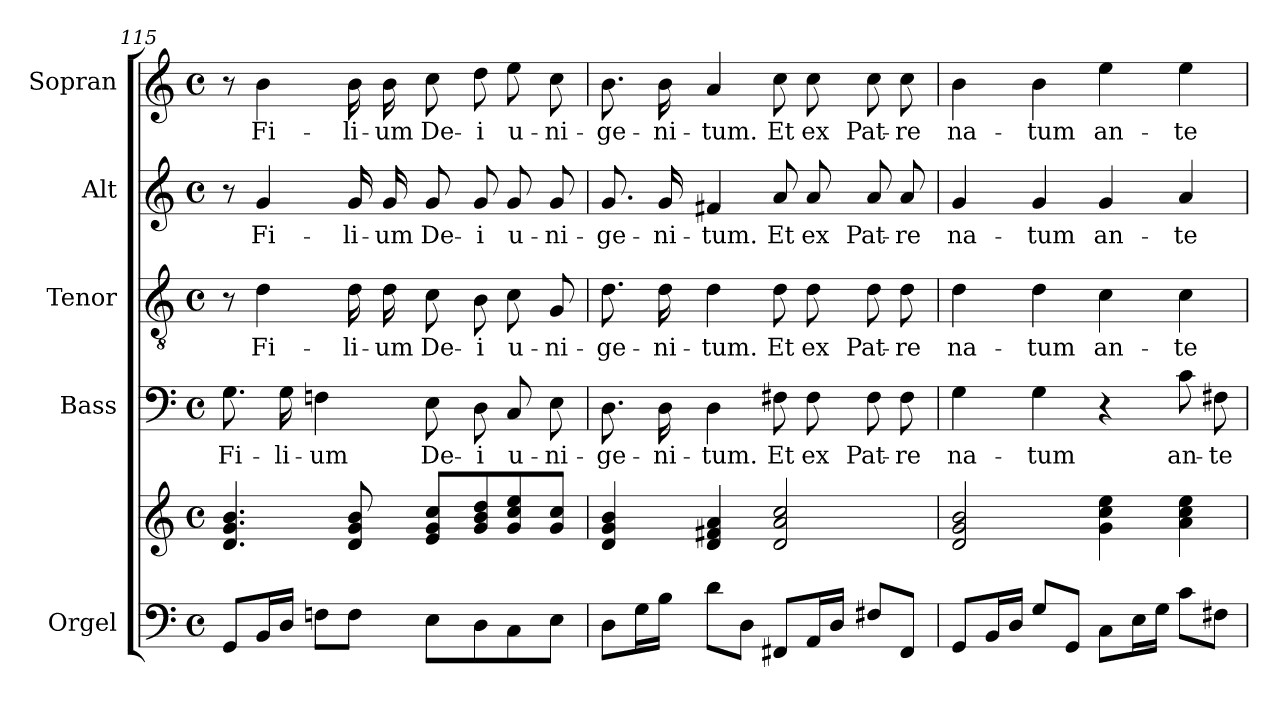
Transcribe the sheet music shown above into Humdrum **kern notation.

**kern	**kern	**kern	**text	**kern	**text	**kern	**text	**kern	**text
*part5	*part5	*part4	*part4	*part3	*part3	*part2	*part2	*part1	*part1
*staff6	*staff5	*staff4	*staff4	*staff3	*staff3	*staff2	*staff2	*staff1	*staff1
*I"Orgel	*	*I"Bass	*	*I"Tenor	*	*I"Alt	*	*I"Sopran	*
*	*	*I'B.	*	*I'T.	*	*I'A.	*	*I'S.	*
*clefF4	*clefG2	*clefF4	*	*clefGv2	*	*clefG2	*	*clefG2	*
*k[]	*k[]	*k[]	*	*k[]	*	*k[]	*	*k[]	*
*C:	*C:	*C:	*	*C:	*	*C:	*	*C:	*
*M4/4	*M4/4	*M4/4	*	*M4/4	*	*M4/4	*	*M4/4	*
*met(c)	*met(c)	*met(c)	*	*met(c)	*	*met(c)	*	*met(c)	*
=115	=115	=115	=115	=115	=115	=115	=115	=115	=115
!	!	!	!LO:LY:b	!	!	!	!	!	!
8GG/L	4.d/ 4.g/ 4.b/	8.G\	Fi-	8r	.	8r	.	8r	.
!	!	!	!	!	!LO:LY:b	!	!LO:LY:b	!	!LO:LY:b
16BB/L	.	.	.	4d\	Fi-	4g/	Fi-	4b\	Fi-
!	!	!	!LO:LY:b	!	!	!	!	!	!
16D/JJ	.	16G\	-li-	.	.	.	.	.	.
!	!	!	!LO:LY:b	!	!	!	!	!	!
8Fn\L	.	4Fn\	-um	.	.	.	.	.	.
!	!	!	!	!	!LO:LY:b	!	!LO:LY:b	!	!LO:LY:b
8F\J	8d/ 8g/ 8b/	.	.	16d\	-li-	16g/	-li-	16b\	-li-
!	!	!	!	!	!LO:LY:b	!	!LO:LY:b	!	!LO:LY:b
.	.	.	.	16d\	-um	16g/	-um	16b\	-um
!	!	!	!LO:LY:b	!	!LO:LY:b	!	!LO:LY:b	!	!LO:LY:b
8E\L	8e/ 8g/ 8cc/L	8E\	De-	8c\	De-	8g/	De-	8cc\	De-
!	!	!	!LO:LY:b	!	!LO:LY:b	!	!LO:LY:b	!	!LO:LY:b
8D\	8g/ 8b/ 8dd/	8D\	-i	8B\	-i	8g/	-i	8dd\	-i
!	!	!	!LO:LY:b	!	!LO:LY:b	!	!LO:LY:b	!	!LO:LY:b
8C\	8g/ 8cc/ 8ee/	8C/	u-	8c\	u-	8g/	u-	8ee\	u-
!	!	!	!LO:LY:b	!	!LO:LY:b	!	!LO:LY:b	!	!LO:LY:b
8E\J	8g/ 8cc/J	8E\	-ni-	8G/	-ni-	8g/	-ni-	8cc\	-ni-
!!LO:LB:g=z
=116	=116	=116	=116	=116	=116	=116	=116	=116	=116
!	!	!	!LO:LY:b	!	!LO:LY:b	!	!LO:LY:b	!	!LO:LY:b
8D\L	4d/ 4g/ 4b/	8.D\	-ge-	8.d\	-ge-	8.g/	-ge-	8.b\	-ge-
16G\L	.	.	.	.	.	.	.	.	.
!	!	!	!LO:LY:b	!	!LO:LY:b	!	!LO:LY:b	!	!LO:LY:b
16B\JJ	.	16D\	-ni-	16d\	-ni-	16g/	-ni-	16b\	-ni-
!	!	!	!LO:LY:b	!	!LO:LY:b	!	!LO:LY:b	!	!LO:LY:b
8d\L	4d/ 4f#X/ 4a/	4D\	-tum.	4d\	-tum.	4f#X/	-tum.	4a/	-tum.
8D\J	.	.	.	.	.	.	.	.	.
!	!	!	!LO:LY:b	!	!LO:LY:b	!	!LO:LY:b	!	!LO:LY:b
8FF#X/L	2d/ 2a/ 2cc/	8F#X\	Et	8d\	Et	8a/	Et	8cc\	Et
!	!	!	!LO:LY:b	!	!LO:LY:b	!	!LO:LY:b	!	!LO:LY:b
16AA/L	.	8F#\	ex	8d\	ex	8a/	ex	8cc\	ex
16D/JJ	.	.	.	.	.	.	.	.	.
!	!	!	!LO:LY:b	!	!LO:LY:b	!	!LO:LY:b	!	!LO:LY:b
8F#X/L	.	8F#\	Pat-	8d\	Pat-	8a/	Pat-	8cc\	Pat-
!	!	!	!LO:LY:b	!	!LO:LY:b	!	!LO:LY:b	!	!LO:LY:b
8FF#/J	.	8F#\	-re	8d\	-re	8a/	-re	8cc\	-re
=117	=117	=117	=117	=117	=117	=117	=117	=117	=117
!	!	!	!LO:LY:b	!	!LO:LY:b	!	!LO:LY:b	!	!LO:LY:b
8GG/L	2d/ 2g/ 2b/	4G\	na-	4d\	na-	4g/	na-	4b\	na-
16BB/L	.	.	.	.	.	.	.	.	.
16D/JJ	.	.	.	.	.	.	.	.	.
!	!	!	!LO:LY:b	!	!LO:LY:b	!	!LO:LY:b	!	!LO:LY:b
8G/L	.	4G\	-tum	4d\	-tum	4g/	-tum	4b\	-tum
8GG/J	.	.	.	.	.	.	.	.	.
!	!	!	!	!	!LO:LY:b	!	!LO:LY:b	!	!LO:LY:b
8C\L	4g\ 4cc\ 4ee\	4r	.	4c\	an-	4g/	an-	4ee\	an-
16E\L	.	.	.	.	.	.	.	.	.
16G\JJ	.	.	.	.	.	.	.	.	.
!	!	!	!LO:LY:b	!	!LO:LY:b	!	!LO:LY:b	!	!LO:LY:b
8c\L	4a\ 4cc\ 4ee\	8c\	an-	4c\	-te	4a/	-te	4ee\	-te
!	!	!	!LO:LY:b	!	!	!	!	!	!
8F#X\J	.	8F#X\	-te	.	.	.	.	.	.
=	=	=	=	=	=	=	=	=	=
*-	*-	*-	*-	*-	*-	*-	*-	*-	*-
